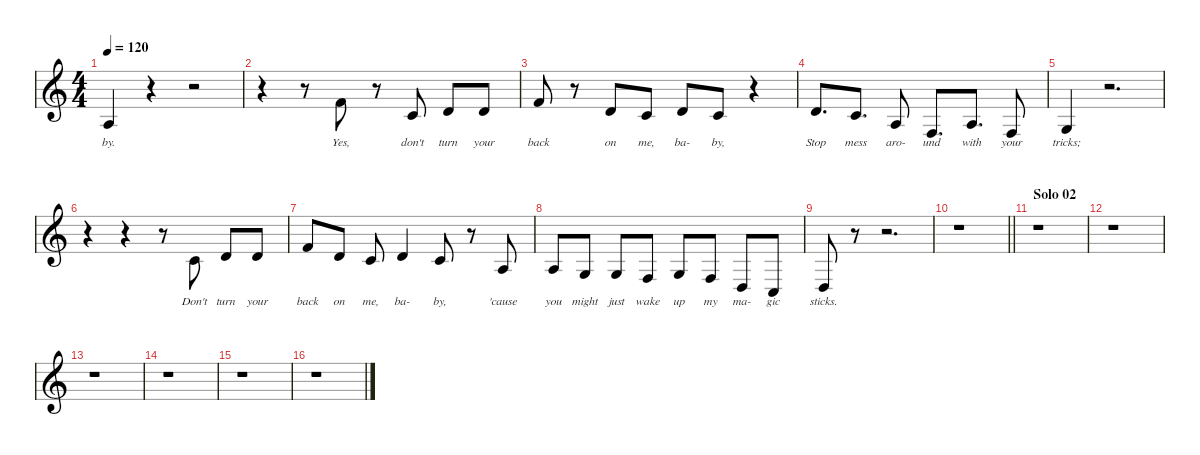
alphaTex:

\defaultSystemsLayout 4
\hideDynamics
\bracketExtendMode nobrackets
\singleTrackTrackNamePolicy hidden
\multiTrackTrackNamePolicy hidden
\firstSystemTrackNameMode fullname
\firstSystemTrackNameOrientation horizontal
\otherSystemsTrackNameOrientation horizontal
\track ("Vocal" "clar.") {instrument clarinet}
\staff {score}
\tuning (E4 B3 G3 D3 A2 E2)
\ts (4 4)
\tempo 120
\clef g2
\ks c
7.4.4{lyrics (0 "by.") lyrics (1 "") lyrics (2 "") lyrics (3 "") lyrics (4 "") dy f beam Up} r.4{beam Up} r.2{beam Up} |
r.4{beam Down} r.8{beam Down} 6.2.8{lyrics (0 "Yes,") lyrics (1 "") lyrics (2 "") lyrics (3 "") lyrics (4 "") beam Up} r.8{beam Up} 5.3.8{lyrics (0 "don't") lyrics (1 "") lyrics (2 "") lyrics (3 "") lyrics (4 "") beam Up} 7.3.8{lyrics (0 "turn") lyrics (1 "") lyrics (2 "") lyrics (3 "") lyrics (4 "") beam Up} 7.3.8{lyrics (0 "your") lyrics (1 "") lyrics (2 "") lyrics (3 "") lyrics (4 "") beam Up} |
6.2.8{lyrics (0 "back") lyrics (1 "") lyrics (2 "") lyrics (3 "") lyrics (4 "") beam Up} r.8{beam Up} 7.3.8{lyrics (0 "on") lyrics (1 "") lyrics (2 "") lyrics (3 "") lyrics (4 "") beam Up} 10.4.8{lyrics (0 "me,") lyrics (1 "") lyrics (2 "") lyrics (3 "") lyrics (4 "") beam Up} 7.3.8{lyrics (0 "ba-") lyrics (1 "") lyrics (2 "") lyrics (3 "") lyrics (4 "") beam Up} 10.4.8{lyrics (0 "by,") lyrics (1 "") lyrics (2 "") lyrics (3 "") lyrics (4 "") beam Up} r.4{beam Up} |
7.3.8{d lyrics (0 "Stop") lyrics (1 "") lyrics (2 "") lyrics (3 "") lyrics (4 "") beam Up} 10.4.8{d lyrics (0 "mess") lyrics (1 "") lyrics (2 "") lyrics (3 "") lyrics (4 "") beam Up} 7.4.8{lyrics (0 "aro-") lyrics (1 "") lyrics (2 "") lyrics (3 "") lyrics (4 "") beam Up} 8.5.8{d lyrics (0 "und") lyrics (1 "") lyrics (2 "") lyrics (3 "") lyrics (4 "") beam Up} 7.4.8{d lyrics (0 "with") lyrics (1 "") lyrics (2 "") lyrics (3 "") lyrics (4 "") beam Up} 8.5.8{lyrics (0 "your") lyrics (1 "") lyrics (2 "") lyrics (3 "") lyrics (4 "") beam Up} |
10.5.4{lyrics (0 "tricks;") lyrics (1 "") lyrics (2 "") lyrics (3 "") lyrics (4 "") beam Up} r.2{d beam Up} |
r.4{beam Down} r.4{beam Down} r.8{beam Down} 10.4.8{lyrics (0 "Don't") lyrics (1 "") lyrics (2 "") lyrics (3 "") lyrics (4 "") beam Up} 7.3.8{lyrics (0 "turn") lyrics (1 "") lyrics (2 "") lyrics (3 "") lyrics (4 "") beam Up} 7.3.8{lyrics (0 "your") lyrics (1 "") lyrics (2 "") lyrics (3 "") lyrics (4 "") beam Up} |
6.2.8{lyrics (0 "back") lyrics (1 "") lyrics (2 "") lyrics (3 "") lyrics (4 "") beam Up} 7.3.8{lyrics (0 "on") lyrics (1 "") lyrics (2 "") lyrics (3 "") lyrics (4 "") beam Up} 10.4.8{lyrics (0 "me,") lyrics (1 "") lyrics (2 "") lyrics (3 "") lyrics (4 "") beam Up} 7.3.4{lyrics (0 "ba-") lyrics (1 "") lyrics (2 "") lyrics (3 "") lyrics (4 "") beam Up} 10.4.8{lyrics (0 "by,") lyrics (1 "") lyrics (2 "") lyrics (3 "") lyrics (4 "") beam Up} r.8{beam Up} 7.4.8{lyrics (0 "'cause") lyrics (1 "") lyrics (2 "") lyrics (3 "") lyrics (4 "") beam Up} |
7.4.8{lyrics (0 "you") lyrics (1 "") lyrics (2 "") lyrics (3 "") lyrics (4 "") beam Up} 5.4.8{lyrics (0 "might") lyrics (1 "") lyrics (2 "") lyrics (3 "") lyrics (4 "") beam Up} 5.4.8{lyrics (0 "just") lyrics (1 "") lyrics (2 "") lyrics (3 "") lyrics (4 "") beam Up} 8.5.8{lyrics (0 "wake") lyrics (1 "") lyrics (2 "") lyrics (3 "") lyrics (4 "") beam Up} 5.4.8{lyrics (0 "up") lyrics (1 "") lyrics (2 "") lyrics (3 "") lyrics (4 "") beam Up} 8.5.8{lyrics (0 "my") lyrics (1 "") lyrics (2 "") lyrics (3 "") lyrics (4 "") beam Up} 5.5.8{lyrics (0 "ma-") lyrics (1 "") lyrics (2 "") lyrics (3 "") lyrics (4 "") beam Up} 3.5.8{lyrics (0 "gic") lyrics (1 "") lyrics (2 "") lyrics (3 "") lyrics (4 "") beam Up} |
5.5.8{lyrics (0 "sticks.") lyrics (1 "") lyrics (2 "") lyrics (3 "") lyrics (4 "") beam Up} r.8{beam Up} r.2{d beam Up} |
\barLineRight lightlight
r.1{beam Down} |
\section ("" "Solo 02")
r.1{beam Down} |
r.1{beam Down} |
r.1{beam Down} |
r.1{beam Down} |
r.1{beam Down} |
r.1{beam Down}
